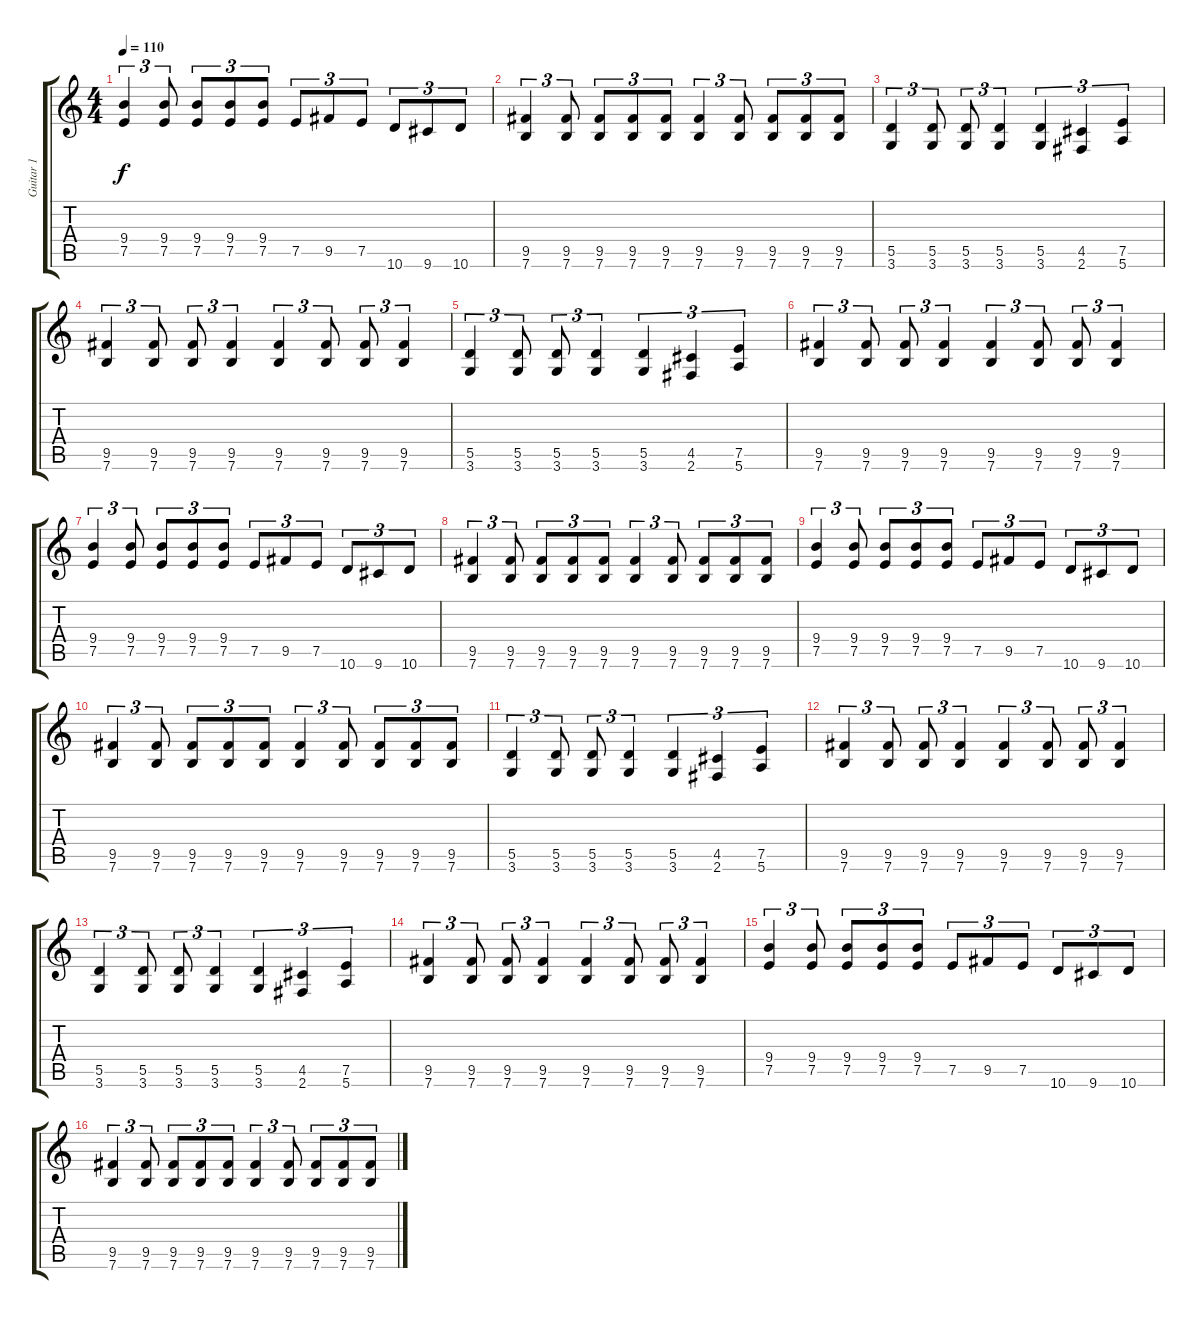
\track ("Guitar 1" "Guitar 1") {instrument distortionguitar}
\staff {score tabs}
\tuning (E4 B3 G3 D3 A2 E2) {hide}
\ts (4 4)
\tempo 110
\clef g2
\ks c
(9.4 7.5).4{tu (3 2) dy f} (9.4 7.5).8{tu (3 2)} (9.4 7.5).8{tu (3 2)} (9.4 7.5).8{tu (3 2)} (9.4 7.5).8{tu (3 2)} 7.5.8{tu (3 2)} 9.5.8{tu (3 2)} 7.5.8{tu (3 2)} 10.6.8{tu (3 2)} 9.6.8{tu (3 2)} 10.6.8{tu (3 2)} |
(9.5 7.6).4{tu (3 2)} (9.5 7.6).8{tu (3 2)} (9.5 7.6).8{tu (3 2)} (9.5 7.6).8{tu (3 2)} (9.5 7.6).8{tu (3 2)} (9.5 7.6).4{tu (3 2)} (9.5 7.6).8{tu (3 2)} (9.5 7.6).8{tu (3 2)} (9.5 7.6).8{tu (3 2)} (9.5 7.6).8{tu (3 2)} |
(5.5 3.6).4{tu (3 2) volume 8} (5.5 3.6).8{tu (3 2)} (5.5 3.6).8{tu (3 2)} (5.5 3.6).4{tu (3 2)} (5.5 3.6).4{tu (3 2)} (4.5 2.6).4{tu (3 2)} (7.5 5.6).4{tu (3 2)} |
(9.5 7.6).4{tu (3 2)} (9.5 7.6).8{tu (3 2)} (9.5 7.6).8{tu (3 2)} (9.5 7.6).4{tu (3 2)} (9.5 7.6).4{tu (3 2)} (9.5 7.6).8{tu (3 2)} (9.5 7.6).8{tu (3 2)} (9.5 7.6).4{tu (3 2)} |
(5.5 3.6).4{tu (3 2)} (5.5 3.6).8{tu (3 2)} (5.5 3.6).8{tu (3 2)} (5.5 3.6).4{tu (3 2)} (5.5 3.6).4{tu (3 2)} (4.5 2.6).4{tu (3 2)} (7.5 5.6).4{tu (3 2)} |
(9.5 7.6).4{tu (3 2)} (9.5 7.6).8{tu (3 2)} (9.5 7.6).8{tu (3 2)} (9.5 7.6).4{tu (3 2)} (9.5 7.6).4{tu (3 2)} (9.5 7.6).8{tu (3 2)} (9.5 7.6).8{tu (3 2)} (9.5 7.6).4{tu (3 2)} |
(9.4 7.5).4{tu (3 2) volume 6} (9.4 7.5).8{tu (3 2)} (9.4 7.5).8{tu (3 2)} (9.4 7.5).8{tu (3 2)} (9.4 7.5).8{tu (3 2)} 7.5.8{tu (3 2)} 9.5.8{tu (3 2)} 7.5.8{tu (3 2)} 10.6.8{tu (3 2)} 9.6.8{tu (3 2)} 10.6.8{tu (3 2)} |
(9.5 7.6).4{tu (3 2)} (9.5 7.6).8{tu (3 2)} (9.5 7.6).8{tu (3 2)} (9.5 7.6).8{tu (3 2)} (9.5 7.6).8{tu (3 2)} (9.5 7.6).4{tu (3 2)} (9.5 7.6).8{tu (3 2)} (9.5 7.6).8{tu (3 2)} (9.5 7.6).8{tu (3 2)} (9.5 7.6).8{tu (3 2)} |
(9.4 7.5).4{tu (3 2)} (9.4 7.5).8{tu (3 2)} (9.4 7.5).8{tu (3 2)} (9.4 7.5).8{tu (3 2)} (9.4 7.5).8{tu (3 2)} 7.5.8{tu (3 2)} 9.5.8{tu (3 2)} 7.5.8{tu (3 2)} 10.6.8{tu (3 2)} 9.6.8{tu (3 2)} 10.6.8{tu (3 2)} |
(9.5 7.6).4{tu (3 2)} (9.5 7.6).8{tu (3 2)} (9.5 7.6).8{tu (3 2)} (9.5 7.6).8{tu (3 2)} (9.5 7.6).8{tu (3 2)} (9.5 7.6).4{tu (3 2)} (9.5 7.6).8{tu (3 2)} (9.5 7.6).8{tu (3 2)} (9.5 7.6).8{tu (3 2)} (9.5 7.6).8{tu (3 2)} |
(5.5 3.6).4{tu (3 2) volume 4} (5.5 3.6).8{tu (3 2)} (5.5 3.6).8{tu (3 2)} (5.5 3.6).4{tu (3 2)} (5.5 3.6).4{tu (3 2)} (4.5 2.6).4{tu (3 2)} (7.5 5.6).4{tu (3 2)} |
(9.5 7.6).4{tu (3 2)} (9.5 7.6).8{tu (3 2)} (9.5 7.6).8{tu (3 2)} (9.5 7.6).4{tu (3 2)} (9.5 7.6).4{tu (3 2)} (9.5 7.6).8{tu (3 2)} (9.5 7.6).8{tu (3 2)} (9.5 7.6).4{tu (3 2)} |
(5.5 3.6).4{tu (3 2)} (5.5 3.6).8{tu (3 2)} (5.5 3.6).8{tu (3 2)} (5.5 3.6).4{tu (3 2)} (5.5 3.6).4{tu (3 2)} (4.5 2.6).4{tu (3 2)} (7.5 5.6).4{tu (3 2)} |
(9.5 7.6).4{tu (3 2)} (9.5 7.6).8{tu (3 2)} (9.5 7.6).8{tu (3 2)} (9.5 7.6).4{tu (3 2)} (9.5 7.6).4{tu (3 2)} (9.5 7.6).8{tu (3 2)} (9.5 7.6).8{tu (3 2)} (9.5 7.6).4{tu (3 2)} |
(9.4 7.5).4{tu (3 2) volume 2} (9.4 7.5).8{tu (3 2)} (9.4 7.5).8{tu (3 2)} (9.4 7.5).8{tu (3 2)} (9.4 7.5).8{tu (3 2)} 7.5.8{tu (3 2)} 9.5.8{tu (3 2)} 7.5.8{tu (3 2)} 10.6.8{tu (3 2)} 9.6.8{tu (3 2)} 10.6.8{tu (3 2)} |
(9.5 7.6).4{tu (3 2)} (9.5 7.6).8{tu (3 2)} (9.5 7.6).8{tu (3 2)} (9.5 7.6).8{tu (3 2)} (9.5 7.6).8{tu (3 2)} (9.5 7.6).4{tu (3 2)} (9.5 7.6).8{tu (3 2)} (9.5 7.6).8{tu (3 2)} (9.5 7.6).8{tu (3 2)} (9.5 7.6).8{tu (3 2)}
